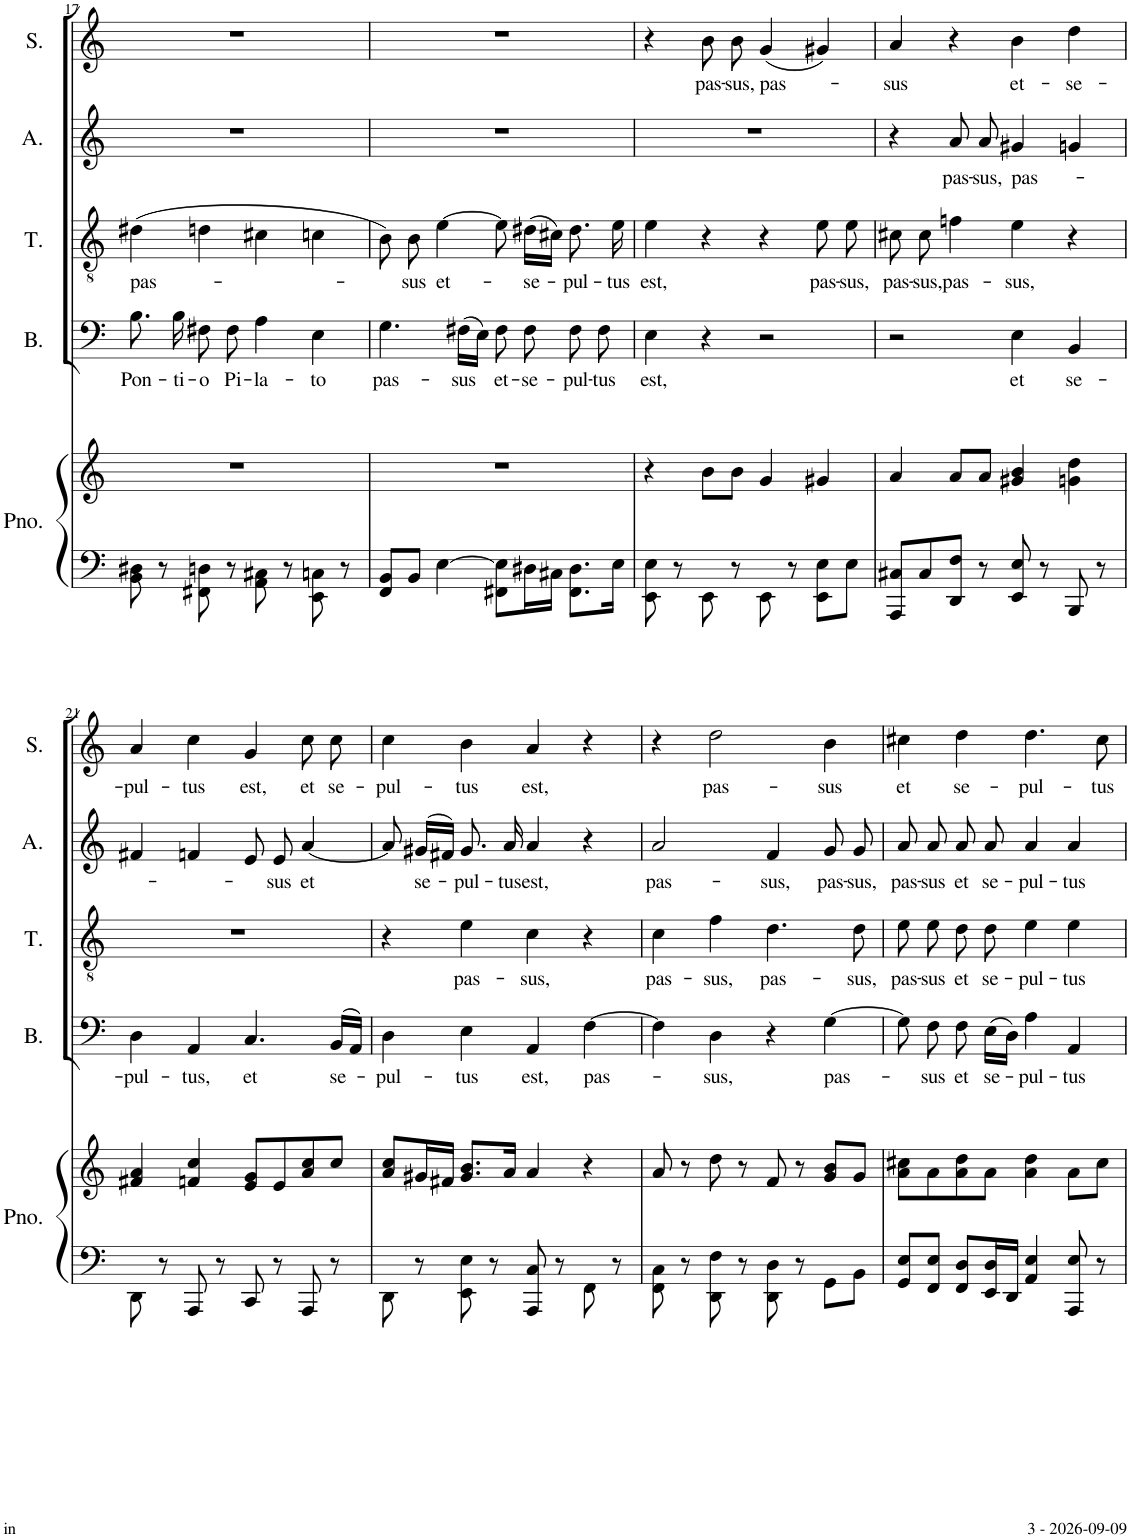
**kern	**kern	**kern	**text	**kern	**text	**kern	**text	**kern	**text
*part5	*part5	*part4	*part4	*part3	*part3	*part2	*part2	*part1	*part1
*staff6	*staff5	*staff4	*staff4	*staff3	*staff3	*staff2	*staff2	*staff1	*staff1
*I"Piano	*	*I"Bass	*	*I"Tenor	*	*I"Alto	*	*I"Soprano	*
*I'Pno.	*	*I'B.	*	*I'T.	*	*I'A.	*	*I'S.	*
!!LO:PB:g=z
*clefF4	*clefG2	*clefF4	*	*clefGv2	*	*clefG2	*	*clefG2	*
*k[]	*k[]	*k[]	*	*k[]	*	*k[]	*	*k[]	*
*M4/4	*M4/4	*M4/4	*	*M4/4	*	*M4/4	*	*M4/4	*
*met(c)	*met(c)	*met(c)	*	*met(c)	*	*met(c)	*	*met(c)	*
=17	=17	=17	=17	=17	=17	=17	=17	=17	=17
!	!	!	!LO:LY:b	!	!LO:LY:b	!	!	!	!
8BB\ 8D#X\	1r	8.B\	Pon-	(4d#X\	pas-	1r	.	1r	.
8r	.	.	.	.	.	.	.	.	.
!	!	!	!LO:LY:b	!	!	!	!	!	!
.	.	16B\	-ti-	.	.	.	.	.	.
!	!	!	!LO:LY:b	!	!	!	!	!	!
8FF#X\ 8Dn\	.	8F#X\	-o	4dn\	.	.	.	.	.
!	!	!	!LO:LY:b	!	!	!	!	!	!
8r	.	8F#\	Pi-	.	.	.	.	.	.
!	!	!	!LO:LY:b	!	!	!	!	!	!
8AA\ 8C#X\	.	4A\	-la-	4c#X\	.	.	.	.	.
8r	.	.	.	.	.	.	.	.	.
!	!	!	!LO:LY:b	!	!	!	!	!	!
8EE\ 8Cn\	.	4E\	-to	4cn\	.	.	.	.	.
8r	.	.	.	.	.	.	.	.	.
=18	=18	=18	=18	=18	=18	=18	=18	=18	=18
!	!	!	!LO:LY:b	!	!	!	!	!	!
8FF/ 8BB/L	1r	4.G\	pas-	8B\)	.	1r	.	1r	.
!	!	!	!	!	!LO:LY:b	!	!	!	!
8BB/J	.	.	.	8B\	-sus	.	.	.	.
!	!	!	!	!	!LO:LY:b	!	!	!	!
[4E\	.	.	.	[4e\	et-	.	.	.	.
!	!	!	!LO:LY:b	!	!	!	!	!	!
.	.	(16F#X\LL	-sus	.	.	.	.	.	.
.	.	16E\JJ)	.	.	.	.	.	.	.
!	!	!	!LO:LY:b	!	!	!	!	!	!
8FF#X\ 8E\]L	.	8F#\	et-	8e\]	.	.	.	.	.
!	!	!	!LO:LY:b	!	!LO:LY:b	!	!	!	!
16D#X\L	.	8F#\	-se-	(16d#X\LL	-se-	.	.	.	.
16C#X\JJ	.	.	.	16c#X\JJ)	.	.	.	.	.
!	!	!	!LO:LY:b	!	!LO:LY:b	!	!	!	!
8.FF#\ 8.D#\L	.	8F#\	-pul-	8.d#\	-pul-	.	.	.	.
!	!	!	!LO:LY:b	!	!	!	!	!	!
.	.	8F#\	-tus	.	.	.	.	.	.
!	!	!	!	!	!LO:LY:b	!	!	!	!
16E\Jk	.	.	.	16e\	-tus	.	.	.	.
=19	=19	=19	=19	=19	=19	=19	=19	=19	=19
!	!	!	!LO:LY:b	!	!LO:LY:b	!	!	!	!
8EE\ 8E\	4r	4E\	est,	4e\	est,	1r	.	4r	.
8r	.	.	.	.	.	.	.	.	.
!	!	!	!	!	!	!	!	!	!LO:LY:b
8EE\	8b\L	4r	.	4r	.	.	.	8b\L	pas-
!	!	!	!	!	!	!	!	!	!LO:LY:b
8r	8b\J	.	.	.	.	.	.	8b\J	-sus,
!	!	!	!	!	!	!	!	!	!LO:LY:b
8EE\	4g/	2r	.	4r	.	.	.	(<4g/	pas-
8r	.	.	.	.	.	.	.	.	.
!	!	!	!	!	!LO:LY:b	!	!	!	!
8EE\ 8E\L	4g#X/	.	.	8e\	pas-	.	.	4g#X/)	.
!	!	!	!	!	!LO:LY:b	!	!	!	!
8E\J	.	.	.	8e\	-sus,	.	.	.	.
=20	=20	=20	=20	=20	=20	=20	=20	=20	=20
!	!	!	!	!	!LO:LY:b	!	!	!	!LO:LY:b
8AAA/ 8C#X/L	4a/	2r	.	8c#X\	pas-	4r	.	4a/	-sus
!	!	!	!	!	!LO:LY:b	!	!	!	!
8C#/	.	.	.	8c#\	-sus,	.	.	.	.
!	!	!	!	!	!LO:LY:b	!	!LO:LY:b	!	!
8DD/ 8F/J	8a/L	.	.	4fn\	pas-	8a/	pas-	4r	.
!	!	!	!	!	!	!	!LO:LY:b	!	!
8r	8a/J	.	.	.	.	8a/	-sus,	.	.
!	!	!	!LO:LY:b	!	!LO:LY:b	!	!LO:LY:b	!	!LO:LY:b
8EE/ 8E/	4g#X/ 4b/	4E\	et	4e\	-sus,	4g#X/	pas-	4b\	et-
8r	.	.	.	.	.	.	.	.	.
!	!	!	!LO:LY:b	!	!	!	!	!	!LO:LY:b
8BBB/	4gn\ 4dd\	4BB/	se-	4r	.	4gn/	.	4dd\	-se-
8r	.	.	.	.	.	.	.	.	.
!!LO:LB:g=z
=21	=21	=21	=21	=21	=21	=21	=21	=21	=21
!	!	!	!LO:LY:b	!	!	!	!	!	!LO:LY:b
8DD\	4f#X/ 4a/	4D\	-pul-	1r	.	4f#X/	.	4a/	-pul-
8r	.	.	.	.	.	.	.	.	.
!	!	!	!LO:LY:b	!	!	!	!	!	!LO:LY:b
8AAA/	4fn/ 4cc/	4AA/	-tus,	.	.	4fn/	.	4cc\	-tus
8r	.	.	.	.	.	.	.	.	.
!	!	!	!LO:LY:b	!	!	!	!	!	!LO:LY:b
8CC/	8e/ 8g/L	4.C/	et	.	.	8e/	.	4g/	est,
!	!	!	!	!	!	!	!LO:LY:b	!	!
8r	8e/	.	.	.	.	8e/	-sus	.	.
!	!	!	!	!	!	!	!LO:LY:b	!	!LO:LY:b
8AAA/	8a/ 8cc/	.	.	.	.	[4a/	et	8cc\L	et
!	!	!	!LO:LY:b	!	!	!	!	!	!LO:LY:b
8r	8cc/J	(>16BB/LL	se-	.	.	.	.	8cc\J	se-
.	.	16AA/JJ)	.	.	.	.	.	.	.
=22	=22	=22	=22	=22	=22	=22	=22	=22	=22
!	!	!	!LO:LY:b	!	!	!	!	!	!LO:LY:b
8DD\	8a/ 8cc/L	4D\	-pul-	4r	.	8a/]	.	4cc\	-pul-
!	!	!	!	!	!	!	!LO:LY:b	!	!
8r	16g#X/L	.	.	.	.	(>16g#X/LL	se-	.	.
.	16f#X/JJ	.	.	.	.	16f#X/JJ)	.	.	.
!	!	!	!LO:LY:b	!	!LO:LY:b	!	!LO:LY:b	!	!LO:LY:b
8EE\ 8E\	8.g#/ 8.b/L	4E\	-tus	4e\	pas-	8.g#/	-pul-	4b\	-tus
8r	.	.	.	.	.	.	.	.	.
!	!	!	!	!	!	!	!LO:LY:b	!	!
.	16a/Jk	.	.	.	.	16a/	-tus	.	.
!	!	!	!LO:LY:b	!	!LO:LY:b	!	!LO:LY:b	!	!LO:LY:b
8AAA/ 8C/	4a/	4AA/	est,	4c\	-sus,	4a/	est,	4a/	est,
8r	.	.	.	.	.	.	.	.	.
!	!	!	!LO:LY:b	!	!	!	!	!	!
8FF\	4r	[4F\	pas-	4r	.	4r	.	4r	.
8r	.	.	.	.	.	.	.	.	.
=23	=23	=23	=23	=23	=23	=23	=23	=23	=23
!	!	!	!	!	!LO:LY:b	!	!LO:LY:b	!	!
8FF\ 8C\	8a/	4F\]	.	4c\	pas-	2a/	pas-	4r	.
8r	8r	.	.	.	.	.	.	.	.
!	!	!	!LO:LY:b	!	!LO:LY:b	!	!	!	!LO:LY:b
8DD\ 8F\	8dd\	4D\	-sus,	4f\	-sus,	.	.	2dd\	pas-
8r	8r	.	.	.	.	.	.	.	.
!	!	!	!	!	!LO:LY:b	!	!LO:LY:b	!	!
8DD\ 8D\	8f/	4r	.	4.d\	pas-	4f/	-sus,	.	.
8r	8r	.	.	.	.	.	.	.	.
!	!	!	!LO:LY:b	!	!	!	!LO:LY:b	!	!LO:LY:b
8GG\L	8g/ 8b/L	[4G\	pas-	.	.	8g/	pas-	4b\	-sus
!	!	!	!	!	!LO:LY:b	!	!LO:LY:b	!	!
8BB\J	8g/J	.	.	8d\	-sus,	8g/	-sus,	.	.
=24	=24	=24	=24	=24	=24	=24	=24	=24	=24
!	!	!	!	!	!LO:LY:b	!	!LO:LY:b	!	!LO:LY:b
8GG/ 8E/L	8a\ 8cc#X\L	8G\]	.	8e\	pas-	8a/	pas-	4cc#X\	et
!	!	!	!LO:LY:b	!	!LO:LY:b	!	!LO:LY:b	!	!
8FF/ 8E/J	8a\	8F\	-sus	8e\	-sus	8a/	-sus	.	.
!	!	!	!LO:LY:b	!	!LO:LY:b	!	!LO:LY:b	!	!LO:LY:b
8FF/ 8D/L	8a\ 8dd\	8F\	et	8d\	et	8a/	et	4dd\	se-
!	!	!	!LO:LY:b	!	!LO:LY:b	!	!LO:LY:b	!	!
16EE/ 16D/L	8a\J	(16E\LL	se-	8d\	se-	8a/	se-	.	.
16DD/JJ	.	16D\JJ)	.	.	.	.	.	.	.
!	!	!	!LO:LY:b	!	!LO:LY:b	!	!LO:LY:b	!	!LO:LY:b
4AA/ 4E/	4a\ 4dd\	4A\	-pul-	4e\	-pul-	4a/	-pul-	4.dd\	-pul-
!	!	!	!LO:LY:b	!	!LO:LY:b	!	!LO:LY:b	!	!
8AAA/ 8E/	8a\L	4AA/	-tus	4e\	-tus	4a/	-tus	.	.
!	!	!	!	!	!	!	!	!	!LO:LY:b
8r	8cc#\J	.	.	.	.	.	.	8cc#\	-tus
=	=	=	=	=	=	=	=	=	=
*-	*-	*-	*-	*-	*-	*-	*-	*-	*-
